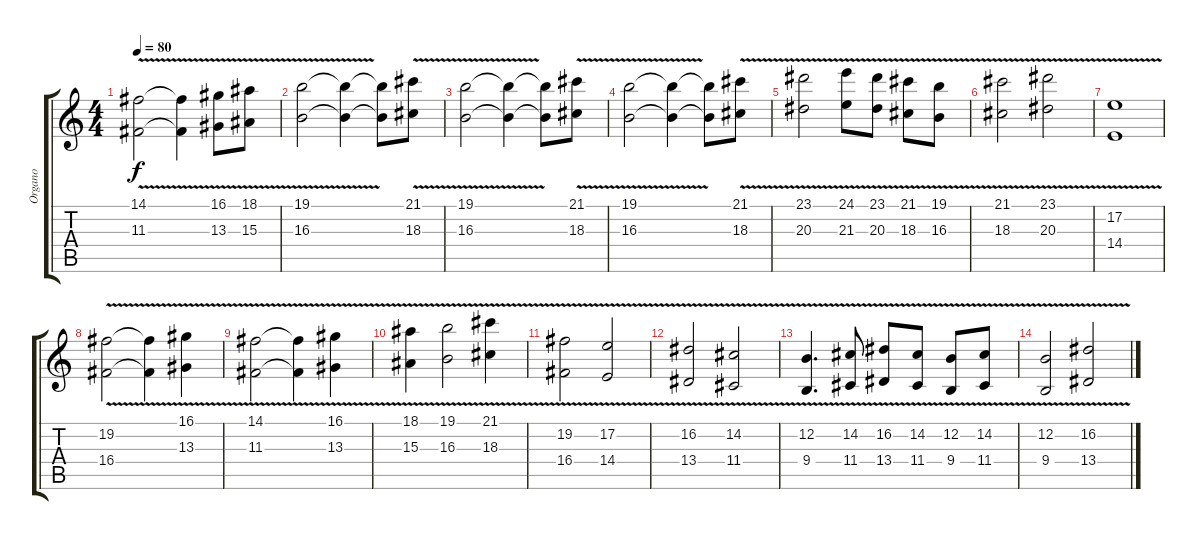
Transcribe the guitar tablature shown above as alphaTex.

\track ("Organo" "Organo") {instrument rockorgan}
\staff {score tabs}
\tuning (E4 B3 G3 D3 A2 E2) {hide}
\ts (4 4)
\tempo 80
\clef g2
\ks c
(14.1{v} 11.3{v}).2{dy f} (14.1{t} 11.3{t}).4 (16.1{v} 13.3{v}).8 (18.1{v} 15.3{v}).8 |
(19.1{v} 16.3{v}).2 (19.1{t} 16.3{t}).4 (19.1{t} 16.3{t}).8 (21.1{v} 18.3{v}).8 |
(19.1{v} 16.3{v}).2 (19.1{t} 16.3{t}).4 (19.1{t} 16.3{t}).8 (21.1{v} 18.3{v}).8 |
(19.1{v} 16.3{v}).2 (19.1{t} 16.3{t}).4 (19.1{t} 16.3{t}).8 (21.1{v} 18.3{v}).8 |
(23.1{v} 20.3{v}).2 (24.1{v} 21.3{v}).8 (23.1{v} 20.3{v}).8 (21.1{v} 18.3{v}).8 (19.1{v} 16.3{v}).8 |
(21.1{v} 18.3{v}).2 (23.1{v} 20.3{v}).2 |
(17.2{v} 14.4{v}).1 |
(19.2{v} 16.4{v}).2 (19.2{t} 16.4{t}).4 (16.1{v} 13.3{v}).4 |
(14.1{v} 11.3{v}).2 (14.1{t} 11.3{t}).4 (16.1{v} 13.3{v}).4 |
(18.1{v} 15.3{v}).4 (19.1{v} 16.3{v}).2 (21.1{v} 18.3{v}).4 |
(19.2{v} 16.4{v}).2 (17.2{v} 14.4{v}).2 |
(16.2{v} 13.4{v}).2 (14.2{v} 11.4{v}).2 |
(12.2{v} 9.4{v}).4{d} (14.2{v} 11.4{v}).8 (16.2{v} 13.4{v}).8 (14.2{v} 11.4{v}).8 (12.2{v} 9.4{v}).8 (14.2{v} 11.4{v}).8 |
(12.2{v} 9.4{v}).2 (16.2{v} 13.4{v}).2
